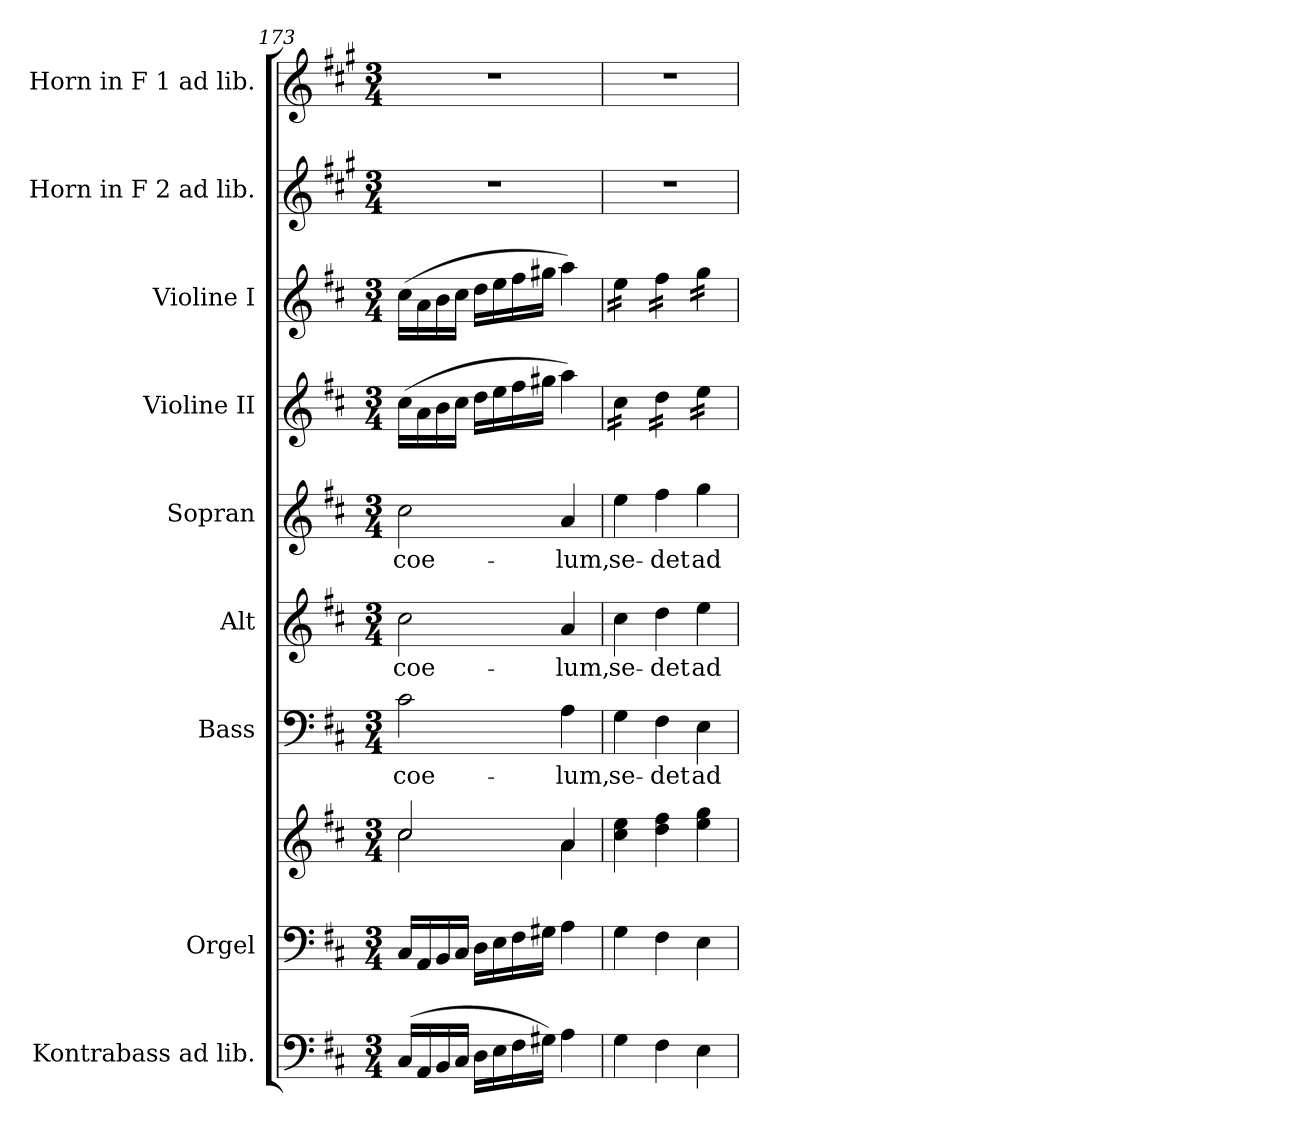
**kern	**kern	**kern	**kern	**text	**kern	**text	**kern	**text	**kern	**kern	**kern	**kern
*part9	*part8	*part8	*part7	*part7	*part6	*part6	*part5	*part5	*part4	*part3	*part2	*part1
*staff10	*staff9	*staff8	*staff7	*staff7	*staff6	*staff6	*staff5	*staff5	*staff4	*staff3	*staff2	*staff1
*I"Kontrabass ad lib.	*I"Orgel	*	*I"Bass	*	*I"Alt	*	*I"Sopran	*	*I"Violine II	*I"Violine I	*I"Horn in F 2 ad lib.	*I"Horn in F 1 ad lib.
*I'Kb.	*I'Org.	*	*I'B.	*	*I'A.	*	*I'S.	*	*I'Vl. II	*I'Vl. I	*	*
!!LO:PB:g=z
*clefF4	*clefF4	*clefG2	*clefF4	*	*clefG2	*	*clefG2	*	*clefG2	*clefG2	*clefG2	*clefG2
*ITrd7c12	*	*	*	*	*	*	*	*	*	*	*ITrd4c7	*ITrd4c7
*k[f#c#]	*k[f#c#]	*k[f#c#]	*k[f#c#]	*	*k[f#c#]	*	*k[f#c#]	*	*k[f#c#]	*k[f#c#]	*k[f#c#]	*k[f#c#]
*D:	*D:	*D:	*D:	*	*D:	*	*D:	*	*D:	*D:	*D:	*D:
*M3/4	*M3/4	*M3/4	*M3/4	*	*M3/4	*	*M3/4	*	*M3/4	*M3/4	*M3/4	*M3/4
=173	=173	=173	=173	=173	=173	=173	=173	=173	=173	=173	=173	=173
*	*	*^	*	*	*	*	*	*	*	*	*	*
!	!	!	!	!	!LO:LY:b	!	!LO:LY:b	!	!LO:LY:b	!	!	!	!
(>16CC#/LL	16C#/LL	2cc#/	2cc#\	2c#\	coe-	2cc#\	coe-	2cc#\	coe-	(>16cc#\LL	(>16cc#\LL	2.r	2.r
16AAA/	16AA/	.	.	.	.	.	.	.	.	16a\	16a\	.	.
16BBB/	16BB/	.	.	.	.	.	.	.	.	16b\	16b\	.	.
16CC#/JJ	16C#/JJ	.	.	.	.	.	.	.	.	16cc#\JJ	16cc#\JJ	.	.
16DD\LL	16D\LL	.	.	.	.	.	.	.	.	16dd\LL	16dd\LL	.	.
16EE\	16E\	.	.	.	.	.	.	.	.	16ee\	16ee\	.	.
16FF#\	16F#\	.	.	.	.	.	.	.	.	16ff#\	16ff#\	.	.
16GG#X\JJ)	16G#X\JJ	.	.	.	.	.	.	.	.	16gg#X\JJ	16gg#X\JJ	.	.
!	!	!	!	!	!LO:LY:b	!	!LO:LY:b	!	!LO:LY:b	!	!	!	!
4AA\	4A\	4a/	4a\	4A\	-lum,	4a/	-lum,	4a/	-lum,	4aa\)	4aa\)	.	.
=174	=174	=174	=174	=174	=174	=174	=174	=174	=174	=174	=174	=174	=174
!	!	!	!	!	!LO:LY:b	!	!LO:LY:b	!	!LO:LY:b	!	!	!	!
*	*	*v	*v	*	*	*	*	*	*	*	*	*	*
*	*	*	*	*	*	*	*	*	*tremolo	*	*	*
*	*	*	*	*	*	*	*	*	*	*tremolo	*	*
4GG\	4G\	4cc#\ 4ee\	4G\	se-	4cc#\	se-	4ee\	se-	16cc#\LL	16ee\LL	2.r	2.r
.	.	.	.	.	.	.	.	.	16cc#\	16ee\	.	.
.	.	.	.	.	.	.	.	.	16cc#\	16ee\	.	.
.	.	.	.	.	.	.	.	.	16cc#\JJ	16ee\JJ	.	.
!	!	!	!	!LO:LY:b	!	!LO:LY:b	!	!LO:LY:b	!	!	!	!
4FF#\	4F#\	4dd\ 4ff#\	4F#\	-det	4dd\	-det	4ff#\	-det	16dd\LL	16ff#\LL	.	.
.	.	.	.	.	.	.	.	.	16dd\	16ff#\	.	.
.	.	.	.	.	.	.	.	.	16dd\	16ff#\	.	.
.	.	.	.	.	.	.	.	.	16dd\JJ	16ff#\JJ	.	.
!	!	!	!	!LO:LY:b	!	!LO:LY:b	!	!LO:LY:b	!	!	!	!
4EE\	4E\	4ee\ 4gg\	4E\	ad	4ee\	ad	4gg\	ad	16ee\LL	16gg\LL	.	.
.	.	.	.	.	.	.	.	.	16ee\	16gg\	.	.
.	.	.	.	.	.	.	.	.	16ee\	16gg\	.	.
.	.	.	.	.	.	.	.	.	16ee\JJ	16gg\JJ	.	.
*	*	*	*	*	*	*	*	*	*	*Xtremolo	*	*
*	*	*	*	*	*	*	*	*	*Xtremolo	*	*	*
=	=	=	=	=	=	=	=	=	=	=	=	=
*-	*-	*-	*-	*-	*-	*-	*-	*-	*-	*-	*-	*-
